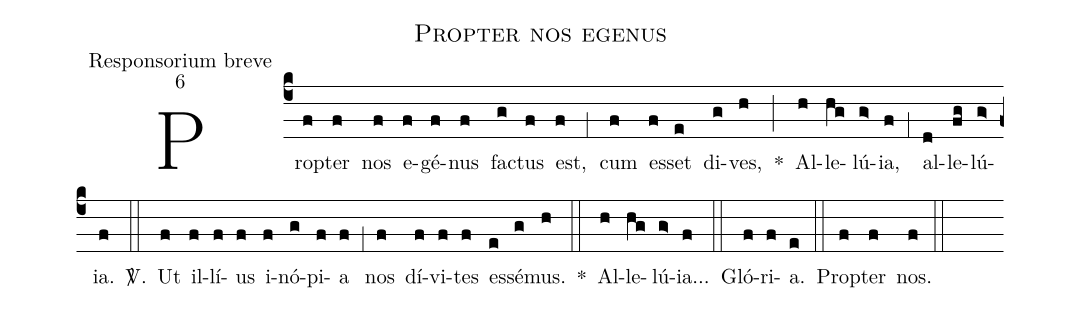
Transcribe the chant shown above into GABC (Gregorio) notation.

name:Propter nos egenus;
office-part:Responsorium breve;
mode:6;
%%
(c4) Prop(f)ter(f) nos(f) e(f)gé(f)nus(f) fa(g)ctus(f) est,(f) (;1) cum(f) es(f)set(e) di(g)ves,(h) *(;) Al(h)le(hg)lú(g>)ia,(f) (;1) al(d)le(fg)lú(g>)ia.(f) <sp>V/</sp>.(::) Ut(f) il(f)lí(f)us(f) i(f)nó(g)pi(f)a(f) (;1) nos(f) dí(f)vi(f)tes(f) es(e)sé(g)mus.(h) *(::) Al(h)le(hg)lú(g>)ia...(f) (::) Gló(f)ri(f)a.(e) (::) Prop(f)ter(f) nos.(f) (::)
